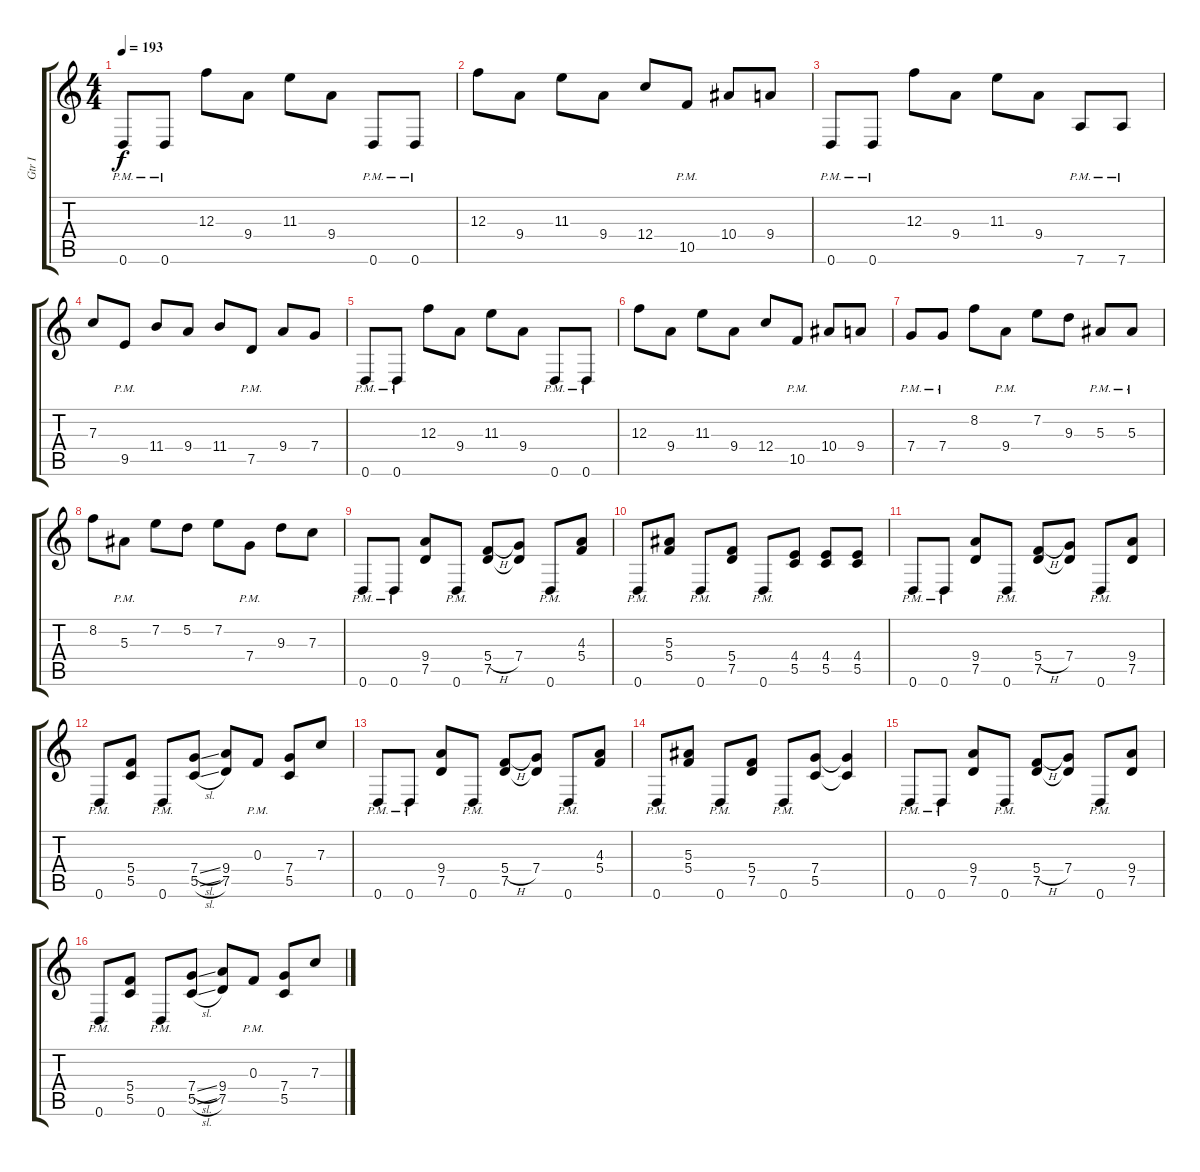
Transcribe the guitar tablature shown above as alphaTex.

\track ("Gtr I" "Gtr I") {instrument overdrivenguitar}
\staff {score tabs}
\tuning (D4 A3 F3 C3 G2 D2) {hide}
\ts (4 4)
\tempo 193
\clef g2
\ks c
0.6{pm}.8{dy f} 0.6{pm}.8 12.3.8 9.4.8 11.3.8 9.4.8 0.6{pm}.8 0.6{pm}.8 |
12.3.8 9.4.8 11.3.8 9.4.8 12.4.8 10.5{pm}.8 10.4.8 9.4.8 |
0.6{pm}.8 0.6{pm}.8 12.3.8 9.4.8 11.3.8 9.4.8 7.6{pm}.8 7.6{pm}.8 |
7.3.8 9.5{pm}.8 11.4.8 9.4.8 11.4.8 7.5{pm}.8 9.4.8 7.4.8 |
0.6{pm}.8 0.6{pm}.8 12.3.8 9.4.8 11.3.8 9.4.8 0.6{pm}.8 0.6{pm}.8 |
12.3.8 9.4.8 11.3.8 9.4.8 12.4.8 10.5{pm}.8 10.4.8 9.4.8 |
7.4{pm}.8 7.4{pm}.8 8.2.8 9.4{pm}.8 7.2.8 9.3.8 5.3{pm}.8 5.3{pm}.8 |
8.2.8 5.3{pm}.8 7.2.8 5.2.8 7.2.8 7.4{pm}.8 9.3.8 7.3.8 |
0.6{pm}.8 0.6{pm}.8 (9.4 7.5).8 0.6{pm}.8 (5.4{h} 7.5).8 (7.4 7.5{t}).8 0.6{pm}.8 (4.3 5.4).8 |
0.6{pm}.8 (5.3 5.4).8 0.6{pm}.8 (5.4 7.5).8 0.6{pm}.8 (4.4 5.5).8 (4.4 5.5).8 (4.4 5.5).8 |
0.6{pm}.8 0.6{pm}.8 (9.4 7.5).8 0.6{pm}.8 (5.4{h} 7.5).8 (7.4 7.5{t}).8 0.6{pm}.8 (9.4 7.5).8 |
0.6{pm}.8 (5.4 5.5).8 0.6{pm}.8 (7.4{sl} 5.5{sl}).8 (9.4 7.5).8 0.3{pm}.8 (7.4 5.5).8 7.3.8 |
0.6{pm}.8 0.6{pm}.8 (9.4 7.5).8 0.6{pm}.8 (5.4{h} 7.5).8 (7.4 7.5{t}).8 0.6{pm}.8 (4.3 5.4).8 |
0.6{pm}.8 (5.3 5.4).8 0.6{pm}.8 (5.4 7.5).8 0.6{pm}.8 (7.4 5.5).8 (7.4{t} 5.5{t}).4 |
0.6{pm}.8 0.6{pm}.8 (9.4 7.5).8 0.6{pm}.8 (5.4{h} 7.5).8 (7.4 7.5{t}).8 0.6{pm}.8 (9.4 7.5).8 |
0.6{pm}.8 (5.4 5.5).8 0.6{pm}.8 (7.4{sl} 5.5{sl}).8 (9.4 7.5).8 0.3{pm}.8 (7.4 5.5).8 7.3.8
